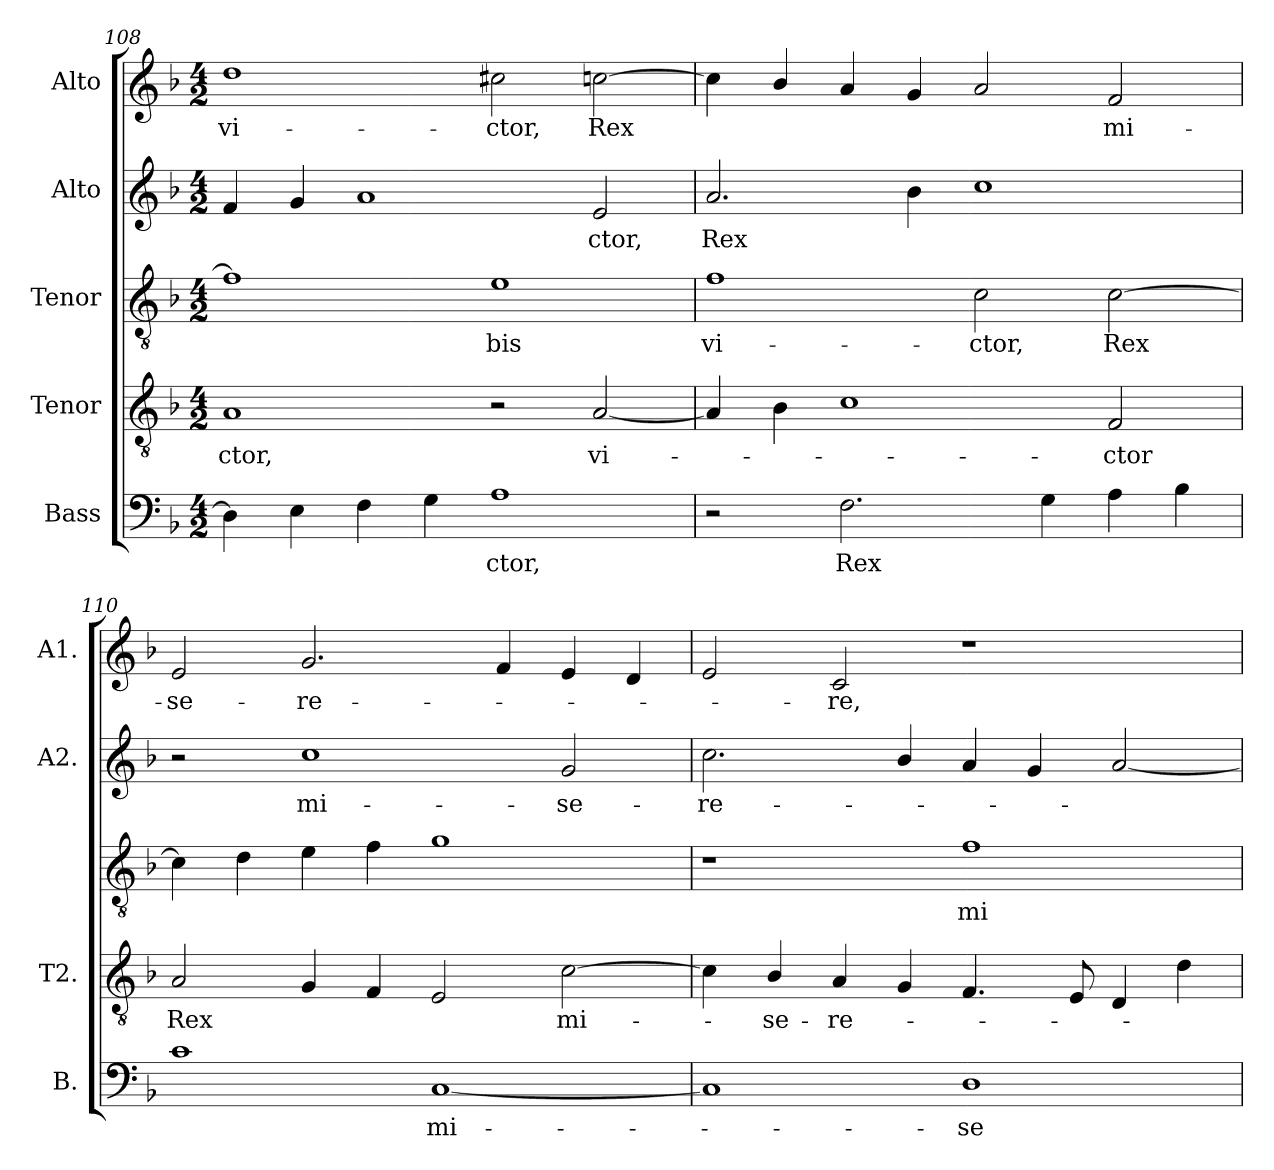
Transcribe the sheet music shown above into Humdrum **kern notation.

**kern	**text	**kern	**text	**kern	**text	**kern	**text	**kern	**text
*part5	*part5	*part4	*part4	*part3	*part3	*part2	*part2	*part1	*part1
*staff5	*staff5	*staff4	*staff4	*staff3	*staff3	*staff2	*staff2	*staff1	*staff1
*I"Bass	*	*I"Tenor	*	*I"Tenor	*	*I"Alto	*	*I"Alto	*
*I'B.	*	*I'T2.	*	*	*	*I'A2.	*	*I'A1.	*
*clefF4	*	*clefGv2	*	*clefGv2	*	*clefG2	*	*clefG2	*
*	*	*ITrd7c12	*	*ITrd7c12	*	*	*	*	*
*k[b-]	*	*k[b-]	*	*k[b-]	*	*k[b-]	*	*k[b-]	*
*F:	*	*F:	*	*F:	*	*F:	*	*F:	*
*M4/2	*	*M4/2	*	*M4/2	*	*M4/2	*	*M4/2	*
=108	=108	=108	=108	=108	=108	=108	=108	=108	=108
!	!	!	!LO:LY:b:color=#000000	!	!	!	!	!	!
!	!	!	!	!	!	!	!	!	!LO:LY:b:color=#000000
4Di\]	.	1AAi	-ctor,	1Fi]	.	4fi/	.	1ddi	vi-
4Ei\	.	.	.	.	.	4gi/	.	.	.
4Fi\	.	.	.	.	.	1ai	.	.	.
4Gi\	.	.	.	.	.	.	.	.	.
!	!LO:LY:b:color=#000000	!	!	!	!	!	!	!	!
!	!	!	!	!	!LO:LY:b:color=#000000	!	!	!	!
!	!	!	!	!	!	!	!	!	!LO:LY:b:color=#000000
1Ai	-ctor,	2r	.	1Ei	-bis	.	.	2cc#Xi\	-ctor,
!	!	!	!LO:LY:b:color=#000000	!	!	!	!	!	!
!	!	!	!	!	!	!	!LO:LY:b:color=#000000	!	!
!	!	!	!	!	!	!	!	!	!LO:LY:b:color=#000000
.	.	[2AAi/	vi-	.	.	2ei/	-ctor,	[2ccni\	Rex
=109	=109	=109	=109	=109	=109	=109	=109	=109	=109
!	!	!	!	!	!LO:LY:b:color=#000000	!	!	!	!
!	!	!	!	!	!	!	!LO:LY:b:color=#000000	!	!
2r	.	4AAi/]	.	1Fi	vi-	2.ai/	Rex	4cci\]	.
.	.	4BB-i\	.	.	.	.	.	4b-i/	.
!	!LO:LY:b:color=#000000	!	!	!	!	!	!	!	!
2.Fi\	Rex	1Ci	.	.	.	.	.	4ai/	.
.	.	.	.	.	.	4b-i\	.	4gi/	.
!	!	!	!	!	!LO:LY:b:color=#000000	!	!	!	!
.	.	.	.	2Ci\	-ctor,	1cci	.	2ai/	.
4Gi\	.	.	.	.	.	.	.	.	.
!	!	!	!LO:LY:b:color=#000000	!	!	!	!	!	!
!	!	!	!	!	!LO:LY:b:color=#000000	!	!	!	!
!	!	!	!	!	!	!	!	!	!LO:LY:b:color=#000000
4Ai\	.	2FFi/	-ctor	[2Ci\	Rex	.	.	2fi/	mi-
4B-i\	.	.	.	.	.	.	.	.	.
=110	=110	=110	=110	=110	=110	=110	=110	=110	=110
!	!	!	!LO:LY:b:color=#000000	!	!	!	!	!	!
!	!	!	!	!	!	!	!	!	!LO:LY:b:color=#000000
1ci	.	2AAi/	Rex	4Ci\]	.	2r	.	2ei/	-se-
.	.	.	.	4Di\	.	.	.	.	.
!	!	!	!	!	!	!	!LO:LY:b:color=#000000	!	!
!	!	!	!	!	!	!	!	!	!LO:LY:b:color=#000000
.	.	4GGi/	.	4Ei\	.	1cci	mi-	2.gi/	-re-
.	.	4FFi/	.	4Fi\	.	.	.	.	.
!	!LO:LY:b:color=#000000	!	!	!	!	!	!	!	!
[1Ci	mi-	2EEi/	.	1Gi	.	.	.	.	.
.	.	.	.	.	.	.	.	4fi/	.
!	!	!	!LO:LY:b:color=#000000	!	!	!	!	!	!
!	!	!	!	!	!	!	!LO:LY:b:color=#000000	!	!
.	.	[2Ci\	mi-	.	.	2gi/	-se-	4ei/	.
.	.	.	.	.	.	.	.	4di/	.
=111	=111	=111	=111	=111	=111	=111	=111	=111	=111
!	!	!	!	!	!	!	!LO:LY:b:color=#000000	!	!
1Ci]	.	4Ci\]	.	1r	.	2.cci\	-re-	2ei/	.
!	!	!	!LO:LY:b:color=#000000	!	!	!	!	!	!
.	.	4BB-i/	-se-	.	.	.	.	.	.
!	!	!	!LO:LY:b:color=#000000	!	!	!	!	!	!
!	!	!	!	!	!	!	!	!	!LO:LY:b:color=#000000
.	.	4AAi/	-re-	.	.	.	.	2ci/	-re,
.	.	4GGi/	.	.	.	4b-i/	.	.	.
!	!LO:LY:b:color=#000000	!	!	!	!	!	!	!	!
!	!	!	!	!	!LO:LY:b:color=#000000	!	!	!	!
1Di	-se-	4.FFi/	.	1Fi	mi-	4ai/	.	1r	.
.	.	.	.	.	.	4gi/	.	.	.
.	.	8EEi/	.	.	.	.	.	.	.
.	.	4DDi/	.	.	.	[2ai/	.	.	.
.	.	4Di\	.	.	.	.	.	.	.
=	=	=	=	=	=	=	=	=	=
*-	*-	*-	*-	*-	*-	*-	*-	*-	*-
